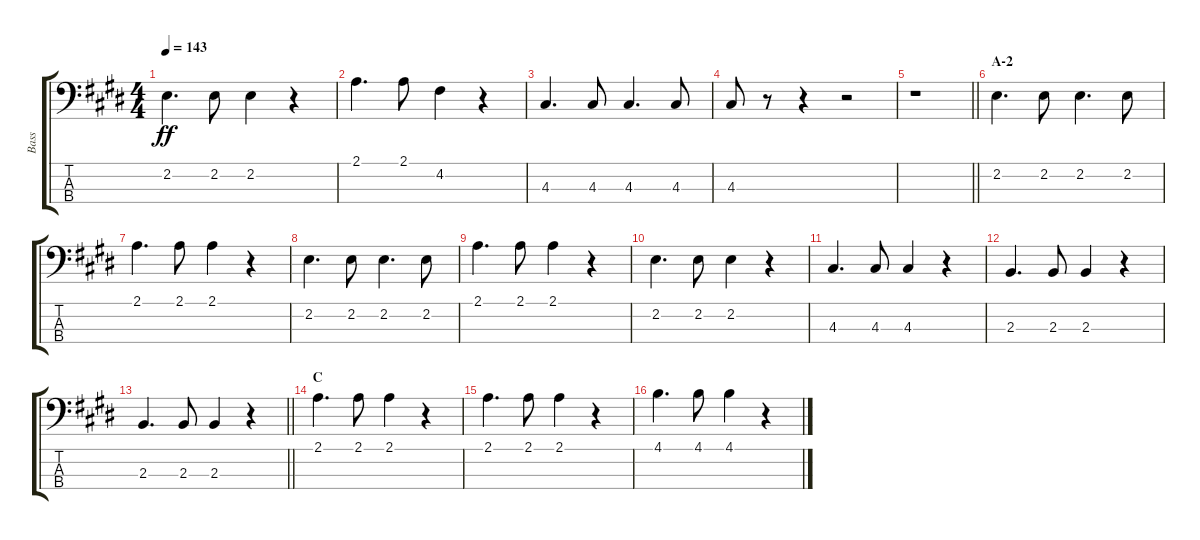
\track ("Bass" "Bass") {instrument electricbassfinger}
\staff {score tabs}
\tuning (G2 D2 A1 E1) {hide}
\ts (4 4)
\tempo 143
\clef f4
\ks e
2.2.4{d dy ff} 2.2.8 2.2.4 r.4 |
2.1.4{d} 2.1.8 4.2.4 r.4 |
4.3.4{d} 4.3.8 4.3.4{d} 4.3.8 |
4.3.8 r.8 r.4 r.2 |
\barLineRight lightlight
r.1 |
\section ("" "A-2")
2.2.4{d} 2.2.8 2.2.4{d} 2.2.8 |
2.1.4{d} 2.1.8 2.1.4 r.4 |
2.2.4{d} 2.2.8 2.2.4{d} 2.2.8 |
2.1.4{d} 2.1.8 2.1.4 r.4 |
2.2.4{d} 2.2.8 2.2.4 r.4 |
4.3.4{d} 4.3.8 4.3.4 r.4 |
2.3.4{d} 2.3.8 2.3.4 r.4 |
\barLineRight lightlight
2.3.4{d} 2.3.8 2.3.4 r.4 |
\section ("" "C")
2.1.4{d} 2.1.8 2.1.4 r.4 |
2.1.4{d} 2.1.8 2.1.4 r.4 |
4.1.4{d} 4.1.8 4.1.4 r.4
